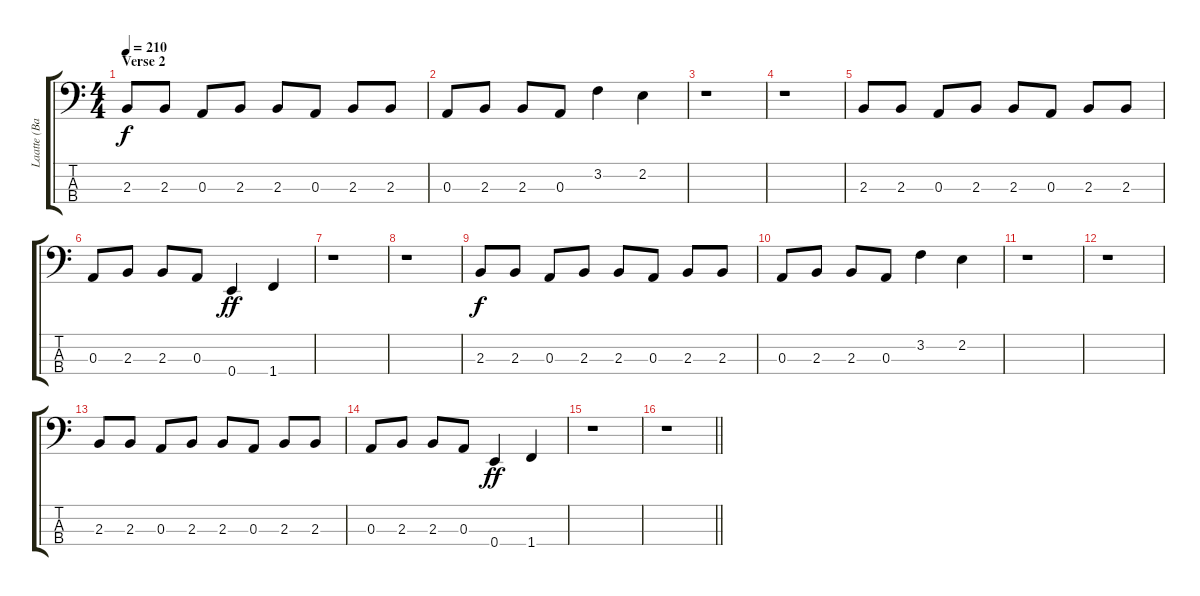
\track ("Laatte (Bass)" "Laatte (Ba") {instrument electricbassfinger}
\staff {score tabs}
\tuning (G2 D2 A1 E1) {hide}
\ts (4 4)
\section ("" "Verse 2")
\tempo 210
\clef f4
\ks c
2.3.8{dy f} 2.3.8 0.3.8 2.3.8 2.3.8 0.3.8 2.3.8 2.3.8 |
0.3.8 2.3.8 2.3.8 0.3.8 3.2.4 2.2.4 |
r.1 |
r.1 |
2.3.8 2.3.8 0.3.8 2.3.8 2.3.8 0.3.8 2.3.8 2.3.8 |
0.3.8 2.3.8 2.3.8 0.3.8 0.4.4{dy ff} 1.4.4 |
r.1 |
r.1 |
2.3.8{dy f} 2.3.8 0.3.8 2.3.8 2.3.8 0.3.8 2.3.8 2.3.8 |
0.3.8 2.3.8 2.3.8 0.3.8 3.2.4 2.2.4 |
r.1 |
r.1 |
2.3.8 2.3.8 0.3.8 2.3.8 2.3.8 0.3.8 2.3.8 2.3.8 |
0.3.8 2.3.8 2.3.8 0.3.8 0.4.4{dy ff} 1.4.4 |
r.1 |
\barLineRight lightlight
r.1
